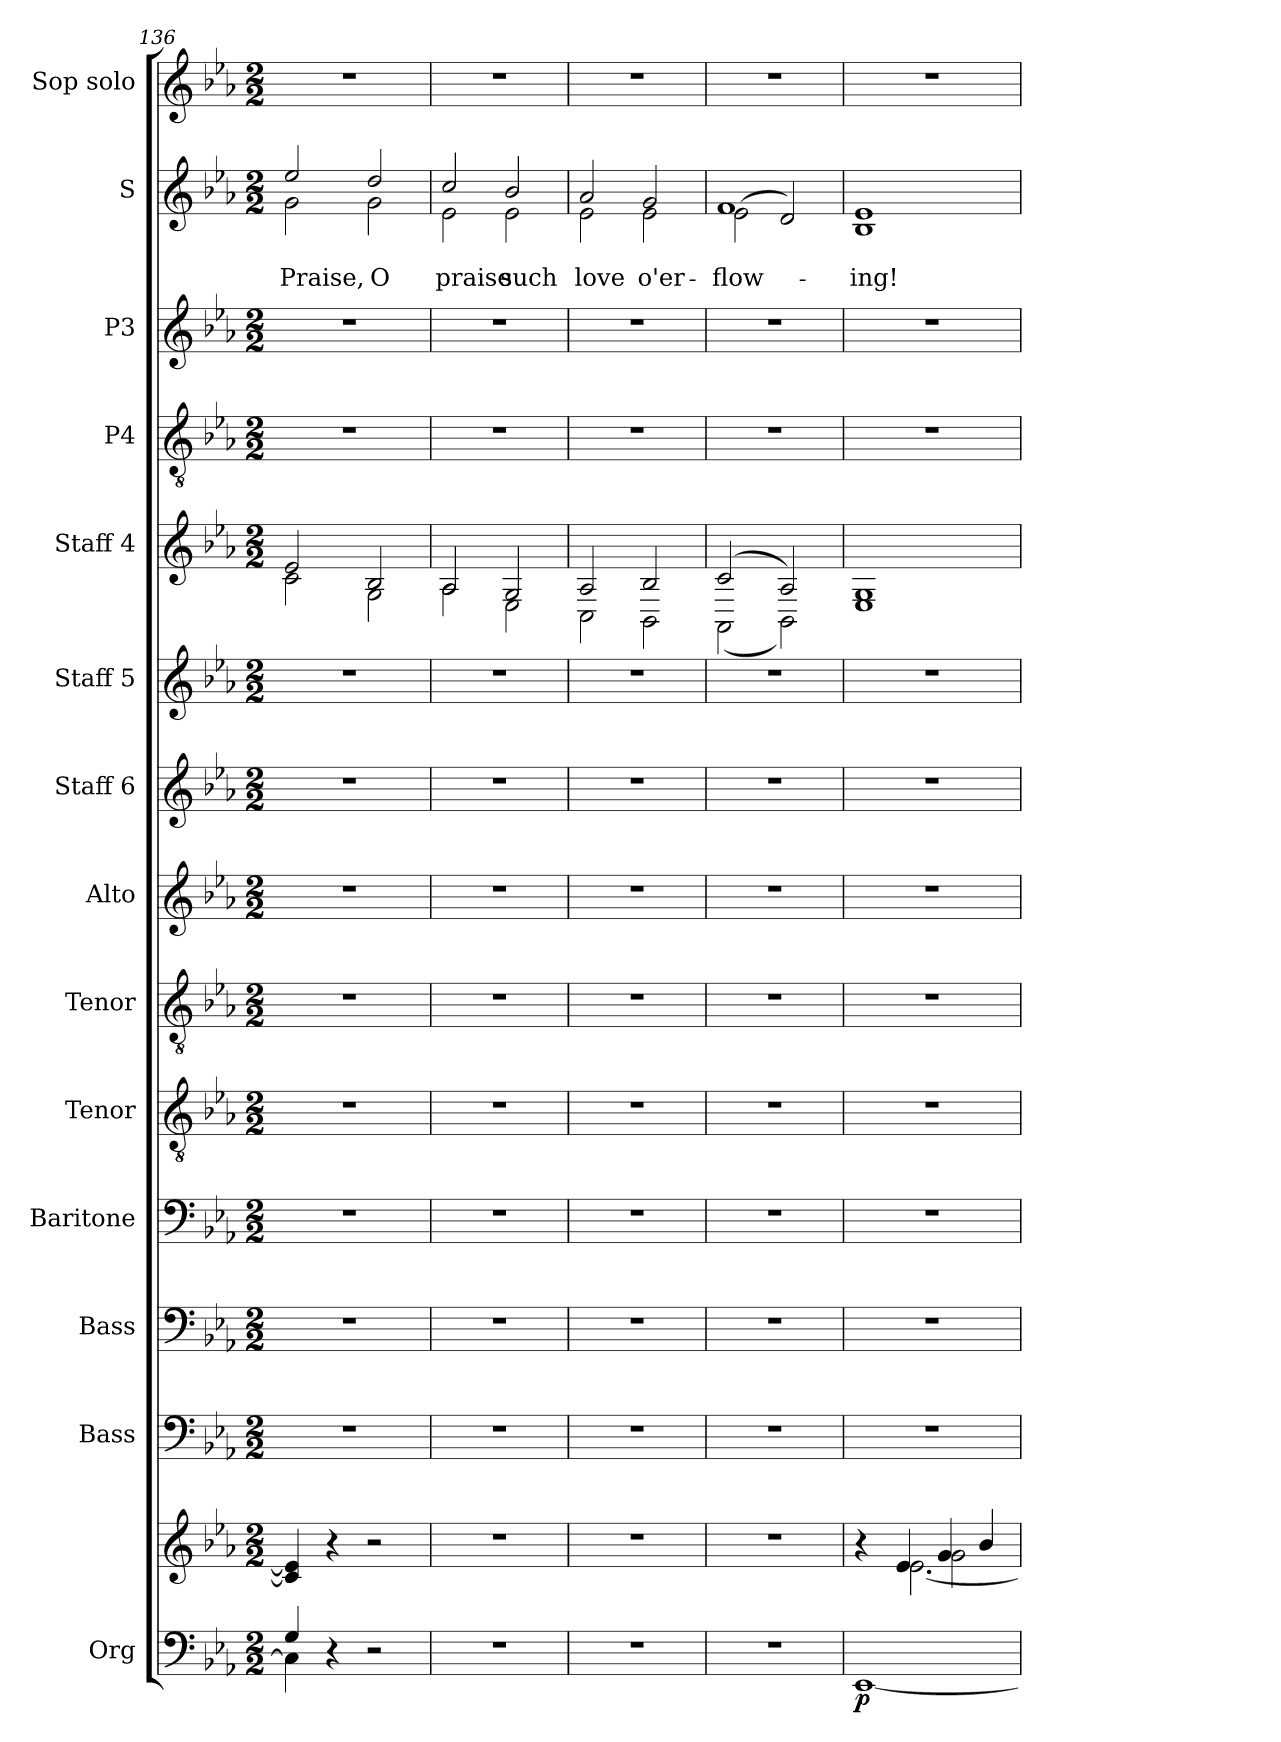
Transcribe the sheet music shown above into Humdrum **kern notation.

**kern	**kern	**dynam	**kern	**kern	**kern	**kern	**kern	**kern	**kern	**kern	**kern	**kern	**kern	**kern	**text	**text	**kern
*part14	*part14	*part14	*part13	*part12	*part11	*part10	*part9	*part8	*part7	*part6	*part5	*part4	*part3	*part2	*part2	*part2	*part1
*staff15	*staff14	*staff14/15	*staff13	*staff12	*staff11	*staff10	*staff9	*staff8	*staff7	*staff6	*staff5	*staff4	*staff3	*staff2	*staff2	*staff2	*staff1
*I"Org	*	*	*I"Bass	*I"Bass	*I"Baritone	*I"Tenor	*I"Tenor	*I"Alto	*I"Staff 6	*I"Staff 5	*I"Staff 4	*I"P4	*I"P3	*I"S	*	*	*I"Sop solo
*I'Org.	*	*	*I'B.	*I'B.	*I'Bar.	*I'T.	*I'T.	*I'A.	*I'Sta. 6	*I'Sta. 5	*I'Sta. 4	*	*	*	*	*	*I'S.
*clefF4	*clefG2	*	*clefF4	*clefF4	*clefF4	*clefGv2	*clefGv2	*clefG2	*clefG2	*clefG2	*clefG2	*clefGv2	*clefG2	*clefG2	*	*	*clefG2
*	*	*	*	*	*	*ITrd7c12	*ITrd7c12	*	*	*	*	*	*	*	*	*	*
*k[b-e-a-]	*k[b-e-a-]	*	*k[b-e-a-]	*k[b-e-a-]	*k[b-e-a-]	*k[b-e-a-]	*k[b-e-a-]	*k[b-e-a-]	*k[b-e-a-]	*k[b-e-a-]	*k[b-e-a-]	*k[b-e-a-]	*k[b-e-a-]	*k[b-e-a-]	*	*	*k[b-e-a-]
*E-:	*E-:	*	*E-:	*E-:	*E-:	*E-:	*E-:	*E-:	*E-:	*E-:	*E-:	*E-:	*E-:	*E-:	*	*	*E-:
*M2/2	*M2/2	*	*M2/2	*M2/2	*M2/2	*M2/2	*M2/2	*M2/2	*M2/2	*M2/2	*M2/2	*M2/2	*M2/2	*M2/2	*	*	*M2/2
=136	=136	=136	=136	=136	=136	=136	=136	=136	=136	=136	=136	=136	=136	=136	=136	=136	=136
*^	*	*	*	*	*	*	*	*	*	*	*^	*	*	*^	*	*	*
!	!	!	!	!	!	!	!	!	!	!	!	!	!	!	!	!	!	!	!LO:LY:b	!
4G/	4C\]	4c/] 4e-/]	.	1r	1r	1r	1r	1r	1r	1r	1r	2e-/	2c\	1r	1r	2ee-/	2g\	.	Praise,	1r
4r	2.ryy	4r	.	.	.	.	.	.	.	.	.	.	.	.	.	.	.	.	.	.
!	!	!	!	!	!	!	!	!	!	!	!	!	!	!	!	!	!	!	!LO:LY:b	!
2r	.	2r	.	.	.	.	.	.	.	.	.	2B-/	2G\	.	.	2dd/	2g\	.	O	.
*v	*v	*	*	*	*	*	*	*	*	*	*	*	*	*	*	*	*	*	*	*
=137	=137	=137	=137	=137	=137	=137	=137	=137	=137	=137	=137	=137	=137	=137	=137	=137	=137	=137	=137
!	!	!	!	!	!	!	!	!	!	!	!	!	!	!	!	!	!	!LO:LY:b	!
1r	1r	.	1r	1r	1r	1r	1r	1r	1r	1r	2A-/	2A-\	1r	1r	2cc/	2e-\	.	praise	1r
!	!	!	!	!	!	!	!	!	!	!	!	!	!	!	!	!	!	!LO:LY:b	!
.	.	.	.	.	.	.	.	.	.	.	2G/	2E-\	.	.	2b-/	2e-\	.	such	.
!!LO:PB:g=z
=138	=138	=138	=138	=138	=138	=138	=138	=138	=138	=138	=138	=138	=138	=138	=138	=138	=138	=138	=138
!	!	!	!	!	!	!	!	!	!	!	!	!	!	!	!	!	!	!LO:LY:b	!
1r	1r	.	1r	1r	1r	1r	1r	1r	1r	1r	2A-/	2C\	1r	1r	2a-/	2e-\	.	love	1r
!	!	!	!	!	!	!	!	!	!	!	!	!	!	!	!	!	!	!LO:LY:b	!
.	.	.	.	.	.	.	.	.	.	.	2B-/	2BB-\	.	.	2g/	2e-\	.	o'er-	.
=139	=139	=139	=139	=139	=139	=139	=139	=139	=139	=139	=139	=139	=139	=139	=139	=139	=139	=139	=139
!	!	!	!	!	!	!	!	!	!	!	!	!	!	!	!	!	!	!LO:LY:b	!
1r	1r	.	1r	1r	1r	1r	1r	1r	1r	1r	(>2c/	(<2AA-\	1r	1r	1f	(>2e-\	.	-flow-	1r
.	.	.	.	.	.	.	.	.	.	.	2A-/)	2BB-\)	.	.	.	2d/)	.	.	.
=140	=140	=140	=140	=140	=140	=140	=140	=140	=140	=140	=140	=140	=140	=140	=140	=140	=140	=140	=140
*	*^	*	*	*	*	*	*	*	*	*	*	*	*	*	*	*	*	*	*
*	*	*^	*	*	*	*	*	*	*	*	*	*	*	*	*	*	*	*	*	*
!	!	!	!	!LO:DY:b=2	!	!	!	!	!	!	!	!	!	!	!	!	!	!	!	!LO:LY:b	!
[1EE-	4r	4ryy	2ryy	p	1r	1r	1r	1r	1r	1r	1r	1r	1G	1E-	1r	1r	1e-	1B-	.	-ing!	1r
.	4e-/	[2.e-\	.	.	.	.	.	.	.	.	.	.	.	.	.	.	.	.	.	.	.
.	4g/	.	2g\	.	.	.	.	.	.	.	.	.	.	.	.	.	.	.	.	.	.
.	4b-/	.	.	.	.	.	.	.	.	.	.	.	.	.	.	.	.	.	.	.	.
*	*v	*v	*v	*	*	*	*	*	*	*	*	*	*v	*v	*	*	*v	*v	*	*	*
=	=	=	=	=	=	=	=	=	=	=	=	=	=	=	=	=	=
*-	*-	*-	*-	*-	*-	*-	*-	*-	*-	*-	*-	*-	*-	*-	*-	*-	*-
